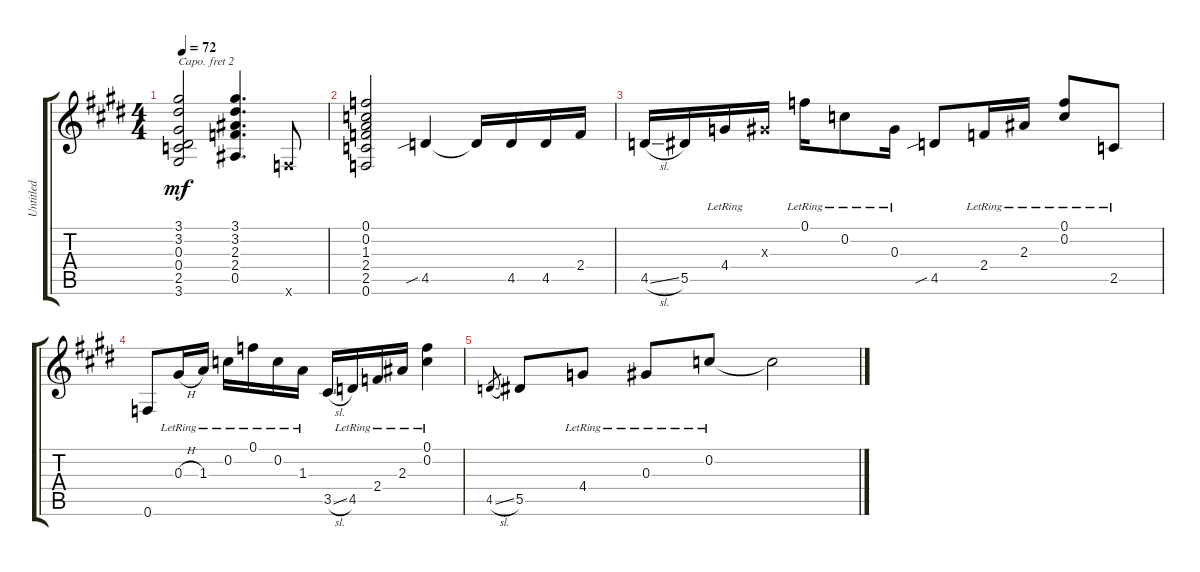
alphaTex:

\track ("Untitled" "Untitled") {instrument electricguitarclean}
\staff {score tabs}
\capo 2
\tuning (Eb4 Bb3 Gb3 Db3 Ab2 Eb2) {hide}
\ts (4 4)
\tempo 72
\clef g2
\ks c#minor
(3.1 3.2 0.3 0.4 2.5 3.6).2{dy mf} (3.1 3.2 2.3 2.4 0.5).4{d} 0.6{x}.8 |
\ks e
(0.1 0.2 1.3 2.4 2.5 0.6).2 4.5{sib}.4 4.5{t}.16 4.5.16 4.5.16 2.4.16 |
\ks c#minor
4.5{sl}.16 5.5.16 4.4{lr}.16 0.3{x}.16 0.1{lr}.16 0.2{lr}.8 0.3{lr}.16 4.5{sib}.8 2.4{lr}.16 2.3{lr}.16 (0.1{lr} 0.2{lr}).8 2.5{lr}.8 |
0.6.8 0.3{h lr}.16 1.3{lr}.16 0.2{lr}.16 0.1{lr}.16 0.2{lr}.16 1.3{lr}.16 3.5{sl}.16 4.5{lr}.16 2.4{lr}.16 2.3{lr}.16 (0.1{lr} 0.2{lr}).4 |
4.5{sl}.8{gr} 5.5.8 4.4{lr}.8 0.3{lr}.8 0.2{lr}.8 0.2{t}.2
